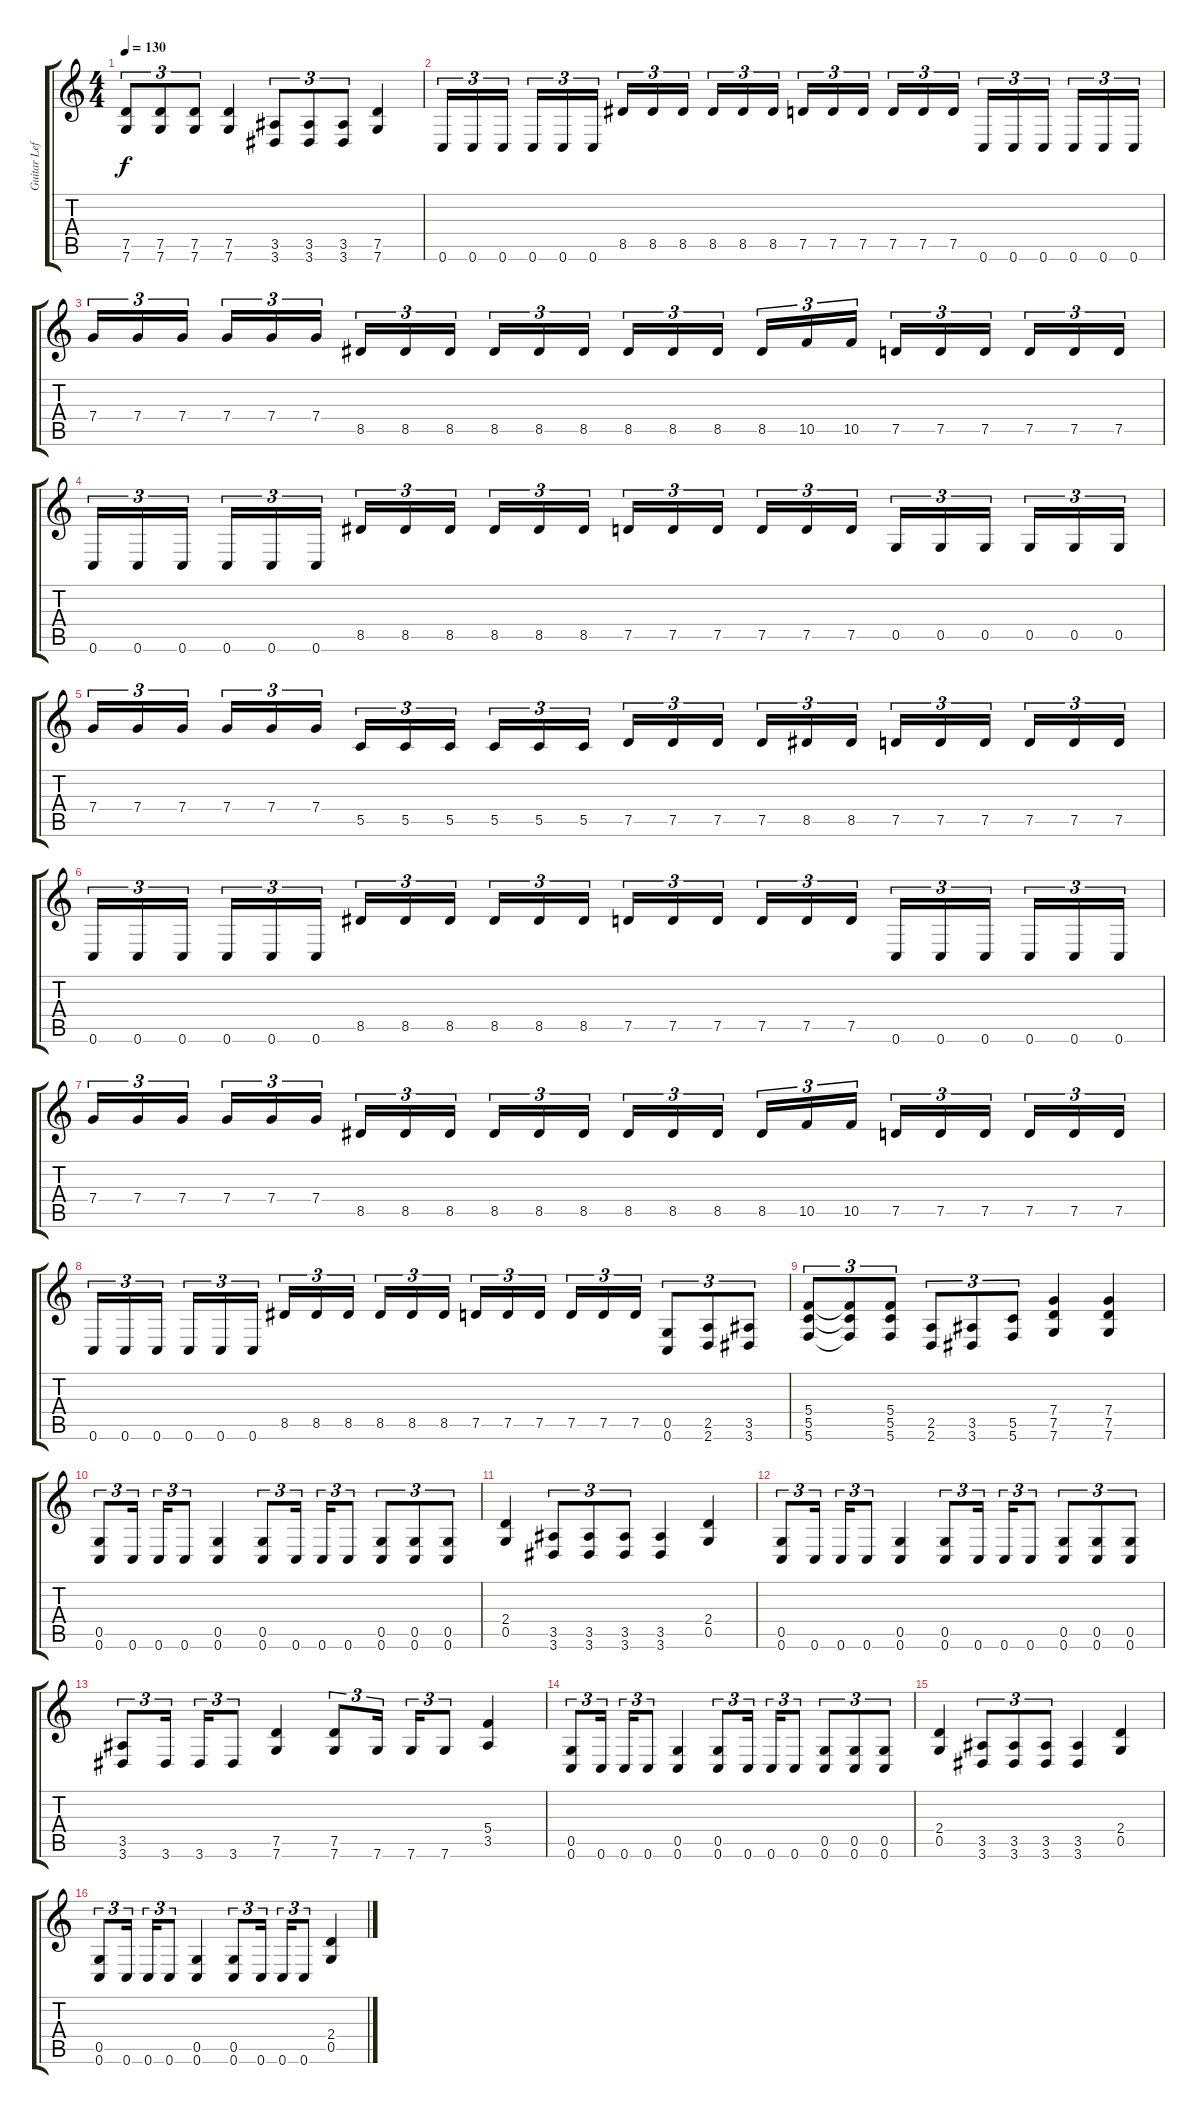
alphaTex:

\track ("Guitar Left" "Guitar Lef") {instrument distortionguitar}
\staff {score tabs}
\tuning (D4 A3 F3 C3 G2 C2) {hide}
\ts (4 4)
\tempo 130
\clef g2
\ks c
(7.5 7.6).8{tu (3 2) dy f} (7.5 7.6).8{tu (3 2)} (7.5 7.6).8{tu (3 2)} (7.5 7.6).4 (3.5 3.6).8{tu (3 2)} (3.5 3.6).8{tu (3 2)} (3.5 3.6).8{tu (3 2)} (7.5 7.6).4 |
0.6.16{tu (3 2)} 0.6.16{tu (3 2)} 0.6.16{tu (3 2)} 0.6.16{tu (3 2)} 0.6.16{tu (3 2)} 0.6.16{tu (3 2)} 8.5.16{tu (3 2)} 8.5.16{tu (3 2)} 8.5.16{tu (3 2)} 8.5.16{tu (3 2)} 8.5.16{tu (3 2)} 8.5.16{tu (3 2)} 7.5.16{tu (3 2)} 7.5.16{tu (3 2)} 7.5.16{tu (3 2)} 7.5.16{tu (3 2)} 7.5.16{tu (3 2)} 7.5.16{tu (3 2)} 0.6.16{tu (3 2)} 0.6.16{tu (3 2)} 0.6.16{tu (3 2)} 0.6.16{tu (3 2)} 0.6.16{tu (3 2)} 0.6.16{tu (3 2)} |
7.4.16{tu (3 2)} 7.4.16{tu (3 2)} 7.4.16{tu (3 2)} 7.4.16{tu (3 2)} 7.4.16{tu (3 2)} 7.4.16{tu (3 2)} 8.5.16{tu (3 2)} 8.5.16{tu (3 2)} 8.5.16{tu (3 2)} 8.5.16{tu (3 2)} 8.5.16{tu (3 2)} 8.5.16{tu (3 2)} 8.5.16{tu (3 2)} 8.5.16{tu (3 2)} 8.5.16{tu (3 2)} 8.5.16{tu (3 2)} 10.5.16{tu (3 2)} 10.5.16{tu (3 2)} 7.5.16{tu (3 2)} 7.5.16{tu (3 2)} 7.5.16{tu (3 2)} 7.5.16{tu (3 2)} 7.5.16{tu (3 2)} 7.5.16{tu (3 2)} |
0.6.16{tu (3 2)} 0.6.16{tu (3 2)} 0.6.16{tu (3 2)} 0.6.16{tu (3 2)} 0.6.16{tu (3 2)} 0.6.16{tu (3 2)} 8.5.16{tu (3 2)} 8.5.16{tu (3 2)} 8.5.16{tu (3 2)} 8.5.16{tu (3 2)} 8.5.16{tu (3 2)} 8.5.16{tu (3 2)} 7.5.16{tu (3 2)} 7.5.16{tu (3 2)} 7.5.16{tu (3 2)} 7.5.16{tu (3 2)} 7.5.16{tu (3 2)} 7.5.16{tu (3 2)} 0.5.16{tu (3 2)} 0.5.16{tu (3 2)} 0.5.16{tu (3 2)} 0.5.16{tu (3 2)} 0.5.16{tu (3 2)} 0.5.16{tu (3 2)} |
7.4.16{tu (3 2)} 7.4.16{tu (3 2)} 7.4.16{tu (3 2)} 7.4.16{tu (3 2)} 7.4.16{tu (3 2)} 7.4.16{tu (3 2)} 5.5.16{tu (3 2)} 5.5.16{tu (3 2)} 5.5.16{tu (3 2)} 5.5.16{tu (3 2)} 5.5.16{tu (3 2)} 5.5.16{tu (3 2)} 7.5.16{tu (3 2)} 7.5.16{tu (3 2)} 7.5.16{tu (3 2)} 7.5.16{tu (3 2)} 8.5.16{tu (3 2)} 8.5.16{tu (3 2)} 7.5.16{tu (3 2)} 7.5.16{tu (3 2)} 7.5.16{tu (3 2)} 7.5.16{tu (3 2)} 7.5.16{tu (3 2)} 7.5.16{tu (3 2)} |
0.6.16{tu (3 2)} 0.6.16{tu (3 2)} 0.6.16{tu (3 2)} 0.6.16{tu (3 2)} 0.6.16{tu (3 2)} 0.6.16{tu (3 2)} 8.5.16{tu (3 2)} 8.5.16{tu (3 2)} 8.5.16{tu (3 2)} 8.5.16{tu (3 2)} 8.5.16{tu (3 2)} 8.5.16{tu (3 2)} 7.5.16{tu (3 2)} 7.5.16{tu (3 2)} 7.5.16{tu (3 2)} 7.5.16{tu (3 2)} 7.5.16{tu (3 2)} 7.5.16{tu (3 2)} 0.6.16{tu (3 2)} 0.6.16{tu (3 2)} 0.6.16{tu (3 2)} 0.6.16{tu (3 2)} 0.6.16{tu (3 2)} 0.6.16{tu (3 2)} |
7.4.16{tu (3 2)} 7.4.16{tu (3 2)} 7.4.16{tu (3 2)} 7.4.16{tu (3 2)} 7.4.16{tu (3 2)} 7.4.16{tu (3 2)} 8.5.16{tu (3 2)} 8.5.16{tu (3 2)} 8.5.16{tu (3 2)} 8.5.16{tu (3 2)} 8.5.16{tu (3 2)} 8.5.16{tu (3 2)} 8.5.16{tu (3 2)} 8.5.16{tu (3 2)} 8.5.16{tu (3 2)} 8.5.16{tu (3 2)} 10.5.16{tu (3 2)} 10.5.16{tu (3 2)} 7.5.16{tu (3 2)} 7.5.16{tu (3 2)} 7.5.16{tu (3 2)} 7.5.16{tu (3 2)} 7.5.16{tu (3 2)} 7.5.16{tu (3 2)} |
0.6.16{tu (3 2)} 0.6.16{tu (3 2)} 0.6.16{tu (3 2)} 0.6.16{tu (3 2)} 0.6.16{tu (3 2)} 0.6.16{tu (3 2)} 8.5.16{tu (3 2)} 8.5.16{tu (3 2)} 8.5.16{tu (3 2)} 8.5.16{tu (3 2)} 8.5.16{tu (3 2)} 8.5.16{tu (3 2)} 7.5.16{tu (3 2)} 7.5.16{tu (3 2)} 7.5.16{tu (3 2)} 7.5.16{tu (3 2)} 7.5.16{tu (3 2)} 7.5.16{tu (3 2)} (0.5 0.6).8{tu (3 2)} (2.5 2.6).8{tu (3 2)} (3.5 3.6).8{tu (3 2)} |
(5.4 5.5 5.6).8{tu (3 2)} (5.4{t} 5.5{t} 5.6{t}).8{tu (3 2)} (5.4 5.5 5.6).8{tu (3 2)} (2.5 2.6).8{tu (3 2)} (3.5 3.6).8{tu (3 2)} (5.5 5.6).8{tu (3 2)} (7.4 7.5 7.6).4 (7.4 7.5 7.6).4 |
(0.5 0.6).8{tu (3 2)} 0.6.16{tu (3 2)} 0.6.16{tu (3 2)} 0.6.8{tu (3 2)} (0.5 0.6).4 (0.5 0.6).8{tu (3 2)} 0.6.16{tu (3 2)} 0.6.16{tu (3 2)} 0.6.8{tu (3 2)} (0.5 0.6).8{tu (3 2)} (0.5 0.6).8{tu (3 2)} (0.5 0.6).8{tu (3 2)} |
(2.4 0.5).4 (3.5 3.6).8{tu (3 2)} (3.5 3.6).8{tu (3 2)} (3.5 3.6).8{tu (3 2)} (3.5 3.6).4 (2.4 0.5).4 |
(0.5 0.6).8{tu (3 2)} 0.6.16{tu (3 2)} 0.6.16{tu (3 2)} 0.6.8{tu (3 2)} (0.5 0.6).4 (0.5 0.6).8{tu (3 2)} 0.6.16{tu (3 2)} 0.6.16{tu (3 2)} 0.6.8{tu (3 2)} (0.5 0.6).8{tu (3 2)} (0.5 0.6).8{tu (3 2)} (0.5 0.6).8{tu (3 2)} |
(3.5 3.6).8{tu (3 2)} 3.6.16{tu (3 2)} 3.6.16{tu (3 2)} 3.6.8{tu (3 2)} (7.5 7.6).4 (7.5 7.6).8{tu (3 2)} 7.6.16{tu (3 2)} 7.6.16{tu (3 2)} 7.6.8{tu (3 2)} (5.4 3.5).4 |
(0.5 0.6).8{tu (3 2)} 0.6.16{tu (3 2)} 0.6.16{tu (3 2)} 0.6.8{tu (3 2)} (0.5 0.6).4 (0.5 0.6).8{tu (3 2)} 0.6.16{tu (3 2)} 0.6.16{tu (3 2)} 0.6.8{tu (3 2)} (0.5 0.6).8{tu (3 2)} (0.5 0.6).8{tu (3 2)} (0.5 0.6).8{tu (3 2)} |
(2.4 0.5).4 (3.5 3.6).8{tu (3 2)} (3.5 3.6).8{tu (3 2)} (3.5 3.6).8{tu (3 2)} (3.5 3.6).4 (2.4 0.5).4 |
(0.5 0.6).8{tu (3 2)} 0.6.16{tu (3 2)} 0.6.16{tu (3 2)} 0.6.8{tu (3 2)} (0.5 0.6).4 (0.5 0.6).8{tu (3 2)} 0.6.16{tu (3 2)} 0.6.16{tu (3 2)} 0.6.8{tu (3 2)} (2.4 0.5).4
